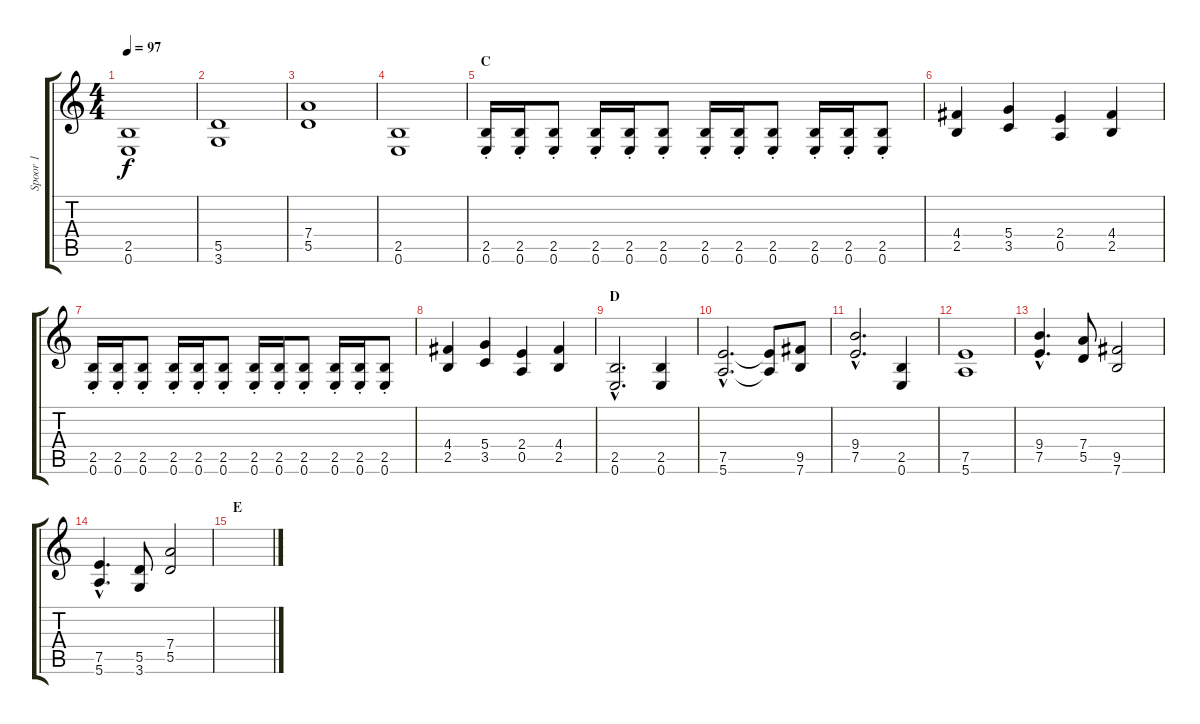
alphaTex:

\track ("Spoor 1" "Spoor 1") {instrument overdrivenguitar}
\staff {score tabs}
\tuning (E4 B3 G3 D3 A2 E2) {hide}
\ts (4 4)
\tempo 97
\clef g2
\ks c
(2.5 0.6).1{dy f} |
(5.5 3.6).1 |
(7.4 5.5).1 |
(2.5 0.6).1 |
\section ("" "C")
(2.5{st} 0.6{st}).16 (2.5{st} 0.6{st}).16 (2.5{st} 0.6{st}).8 (2.5{st} 0.6{st}).16 (2.5{st} 0.6{st}).16 (2.5{st} 0.6{st}).8 (2.5{st} 0.6{st}).16 (2.5{st} 0.6{st}).16 (2.5{st} 0.6{st}).8 (2.5{st} 0.6{st}).16 (2.5{st} 0.6{st}).16 (2.5{st} 0.6{st}).8 |
(4.4 2.5).4 (5.4 3.5).4 (2.4 0.5).4 (4.4 2.5).4 |
(2.5{st} 0.6{st}).16 (2.5{st} 0.6{st}).16 (2.5{st} 0.6{st}).8 (2.5{st} 0.6{st}).16 (2.5{st} 0.6{st}).16 (2.5{st} 0.6{st}).8 (2.5{st} 0.6{st}).16 (2.5{st} 0.6{st}).16 (2.5{st} 0.6{st}).8 (2.5{st} 0.6{st}).16 (2.5{st} 0.6{st}).16 (2.5{st} 0.6{st}).8 |
(4.4 2.5).4 (5.4 3.5).4 (2.4 0.5).4 (4.4 2.5).4 |
\section ("" "D")
(2.5{hac} 0.6{hac}).2{d} (2.5 0.6).4 |
(7.5{hac} 5.6{hac}).2{d} (7.5{t} 5.6{t}).8 (9.5 7.6).8 |
(9.4{hac} 7.5{hac}).2{d} (2.5 0.6).4 |
(7.5 5.6).1 |
(9.4{hac} 7.5{hac}).4{d} (7.4 5.5).8 (9.5 7.6).2 |
(7.5{hac} 5.6{hac}).4{d} (5.5 3.6).8 (7.4 5.5).2 |
\section ("" "E")
